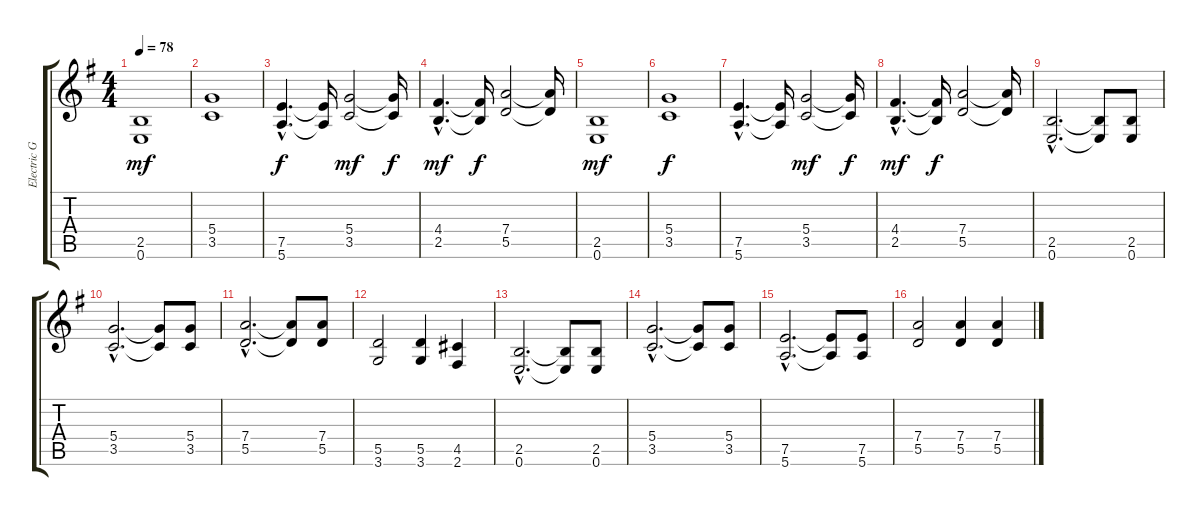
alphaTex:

\track ("Electric Guitar" "Electric G") {instrument distortionguitar}
\staff {score tabs}
\tuning (E4 B3 G3 D3 A2 E2) {hide}
\ts (4 4)
\tempo 78
\clef g2
\ks g
(2.5 0.6).1{dy mf} |
(5.4 3.5).1 |
(7.5{hac} 5.6{hac}).4{d dy f} (7.5{t} 5.6{t}).16 (5.4 3.5).2{dy mf} (5.4{t} 3.5{t}).16{dy f} |
(4.4{hac} 2.5{hac}).4{d dy mf} (4.4{t} 2.5{t}).16{dy f} (7.4 5.5).2 (7.4{t} 5.5{t}).16 |
(2.5 0.6).1{dy mf} |
(5.4 3.5).1{dy f} |
(7.5{hac} 5.6{hac}).4{d} (7.5{t} 5.6{t}).16 (5.4 3.5).2{dy mf} (5.4{t} 3.5{t}).16{dy f} |
(4.4{hac} 2.5{hac}).4{d dy mf} (4.4{t} 2.5{t}).16{dy f} (7.4 5.5).2 (7.4{t} 5.5{t}).16 |
(2.5{hac} 0.6{hac}).2{d} (2.5{t} 0.6{t}).8 (2.5 0.6).8 |
(5.4{hac} 3.5{hac}).2{d} (5.4{t} 3.5{t}).8 (5.4 3.5).8 |
(7.4{hac} 5.5{hac}).2{d} (7.4{t} 5.5{t}).8 (7.4 5.5).8 |
(5.5 3.6).2 (5.5 3.6).4 (4.5 2.6).4 |
(2.5{hac} 0.6{hac}).2{d} (2.5{t} 0.6{t}).8 (2.5 0.6).8 |
(5.4{hac} 3.5{hac}).2{d} (5.4{t} 3.5{t}).8 (5.4 3.5).8 |
(7.5{hac} 5.6{hac}).2{d} (7.5{t} 5.6{t}).8 (7.5 5.6).8 |
(7.4 5.5).2 (7.4 5.5).4 (7.4 5.5).4
